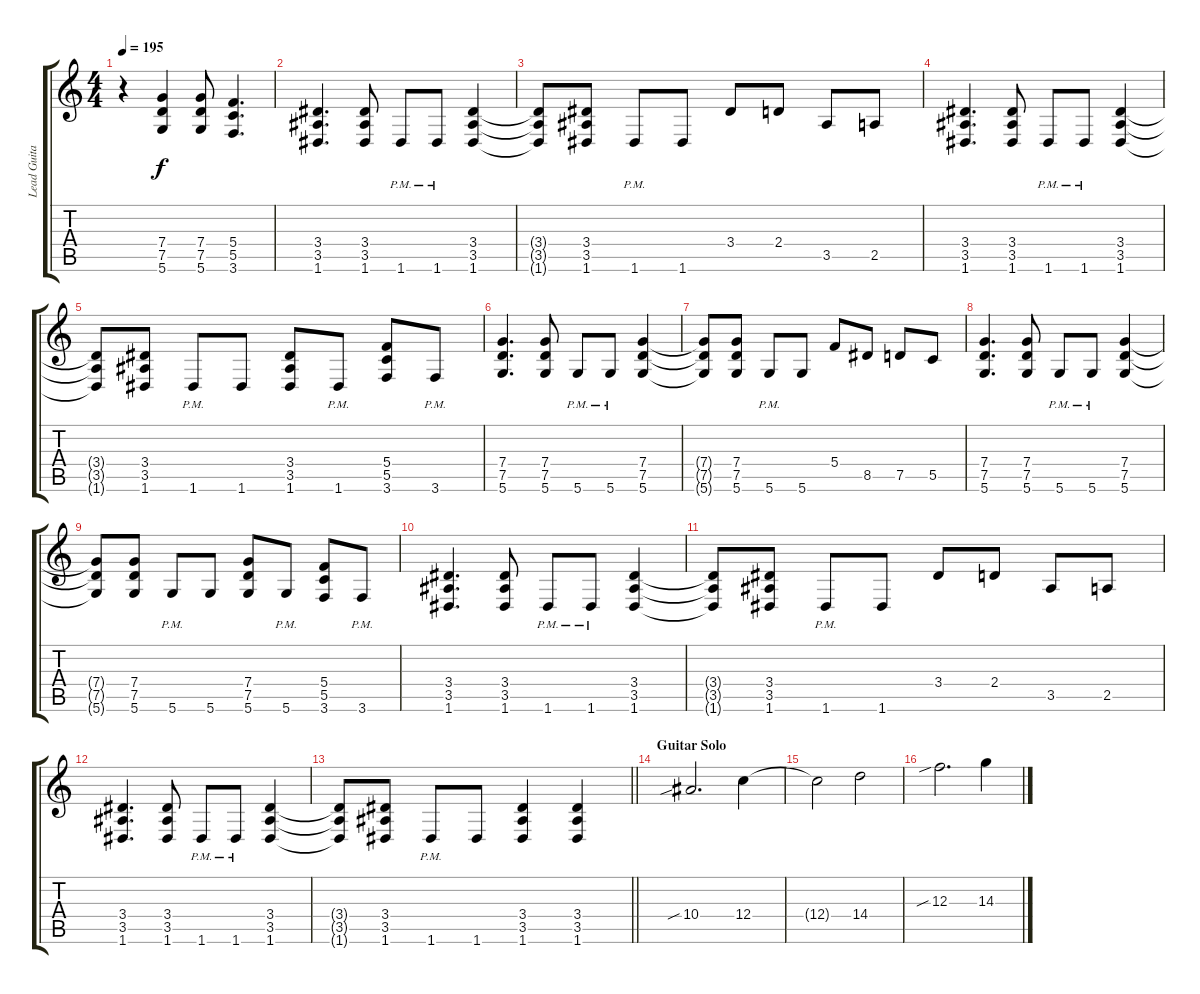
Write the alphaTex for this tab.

\track ("Lead Guitar" "Lead Guita") {instrument overdrivenguitar}
\staff {score tabs}
\tuning (D4 A3 F3 C3 G2 D2) {hide}
\ts (4 4)
\tempo 195
\clef g2
\ks c
r.4{dy f} (7.4 7.5 5.6).4 (7.4 7.5 5.6).8 (5.4 5.5 3.6).4{d} |
(3.4 3.5 1.6).4{d} (3.4 3.5 1.6).8 1.6{pm}.8 1.6{pm}.8 (3.4 3.5 1.6).4 |
(3.4{t} 3.5{t} 1.6{t}).8 (3.4 3.5 1.6).8 1.6{pm}.8 1.6.8 3.4.8 2.4.8 3.5.8 2.5.8 |
(3.4 3.5 1.6).4{d} (3.4 3.5 1.6).8 1.6{pm}.8 1.6{pm}.8 (3.4 3.5 1.6).4 |
(3.4{t} 3.5{t} 1.6{t}).8 (3.4 3.5 1.6).8 1.6{pm}.8 1.6.8 (3.4 3.5 1.6).8 1.6{pm}.8 (5.4 5.5 3.6).8 3.6{pm}.8 |
(7.4 7.5 5.6).4{d} (7.4 7.5 5.6).8 5.6{pm}.8 5.6{pm}.8 (7.4 7.5 5.6).4 |
(7.4{t} 7.5{t} 5.6{t}).8 (7.4 7.5 5.6).8 5.6{pm}.8 5.6.8 5.4.8 8.5.8 7.5.8 5.5.8 |
(7.4 7.5 5.6).4{d} (7.4 7.5 5.6).8 5.6{pm}.8 5.6{pm}.8 (7.4 7.5 5.6).4 |
(7.4{t} 7.5{t} 5.6{t}).8 (7.4 7.5 5.6).8 5.6{pm}.8 5.6.8 (7.4 7.5 5.6).8 5.6{pm}.8 (5.4 5.5 3.6).8 3.6{pm}.8 |
(3.4 3.5 1.6).4{d} (3.4 3.5 1.6).8 1.6{pm}.8 1.6{pm}.8 (3.4 3.5 1.6).4 |
(3.4{t} 3.5{t} 1.6{t}).8 (3.4 3.5 1.6).8 1.6{pm}.8 1.6.8 3.4.8 2.4.8 3.5.8 2.5.8 |
(3.4 3.5 1.6).4{d} (3.4 3.5 1.6).8 1.6{pm}.8 1.6{pm}.8 (3.4 3.5 1.6).4 |
\barLineRight lightlight
(3.4{t} 3.5{t} 1.6{t}).8 (3.4 3.5 1.6).8 1.6{pm}.8 1.6.8 (3.4 3.5 1.6).4 (3.4 3.5 1.6).4 |
\section ("" "Guitar Solo")
10.4{sib}.2{d} 12.4.4 |
12.4{t}.2 14.4.2 |
12.3{sib}.2{d} 14.3.4
